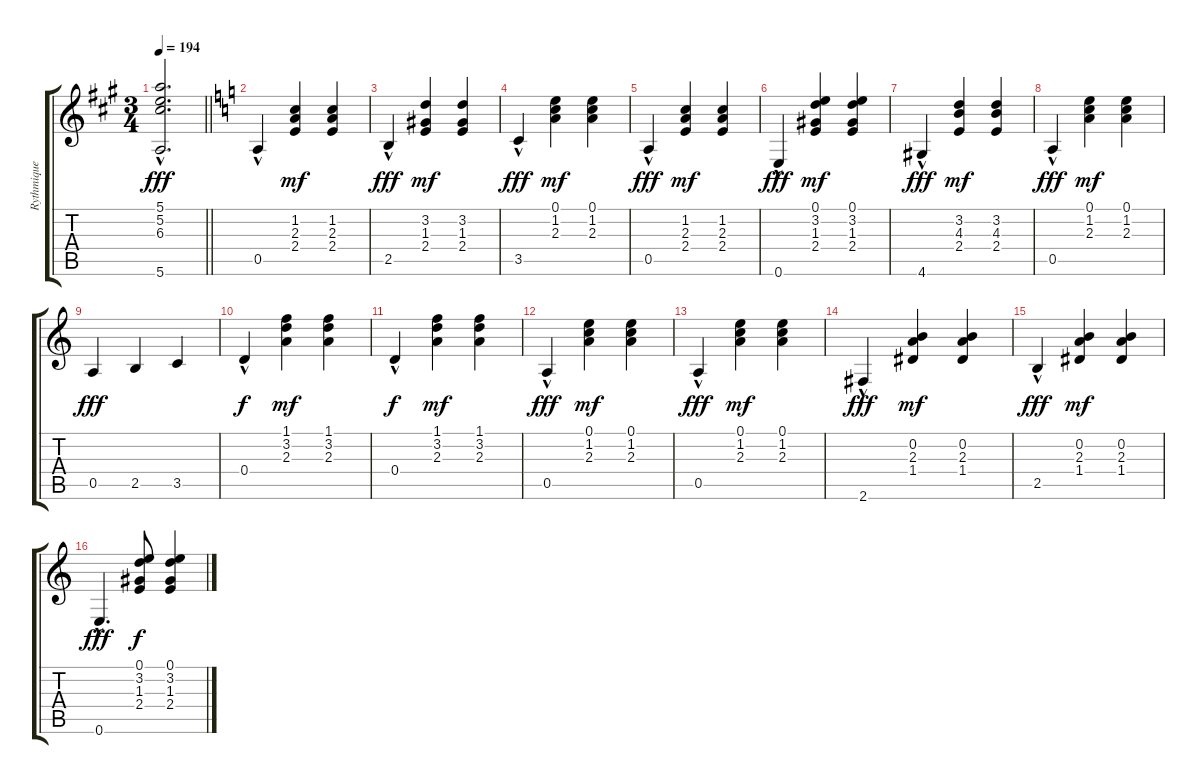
\track ("Rythmique" "Rythmique") {instrument acousticguitarsteel}
\staff {score tabs}
\tuning (E4 B3 G3 D3 A2 E2) {hide}
\ts (3 4)
\tempo 194
\clef g2
\barLineRight lightlight
\ks a
(5.1{hac} 5.2{hac} 6.3{hac} 5.6{hac}).2{d dy fff} |
\ks aminor
0.5{hac}.4 (1.2 2.3 2.4).4{dy mf} (1.2 2.3 2.4).4 |
2.5{hac}.4{dy fff} (3.2 1.3 2.4).4{dy mf} (3.2 1.3 2.4).4 |
3.5{hac}.4{dy fff} (0.1 1.2 2.3).4{dy mf} (0.1 1.2 2.3).4 |
0.5{hac}.4{dy fff} (1.2 2.3 2.4).4{dy mf} (1.2 2.3 2.4).4 |
0.6{hac}.4{dy fff} (0.1 3.2 1.3 2.4).4{dy mf} (0.1 3.2 1.3 2.4).4 |
4.6{hac}.4{dy fff} (3.2 4.3 2.4).4{dy mf} (3.2 4.3 2.4).4 |
0.5{hac}.4{dy fff} (0.1 1.2 2.3).4{dy mf} (0.1 1.2 2.3).4 |
0.5.4{dy fff} 2.5.4 3.5.4 |
0.4{hac}.4{dy f} (1.1 3.2 2.3).4{dy mf} (1.1 3.2 2.3).4 |
0.4{hac}.4{dy f} (1.1 3.2 2.3).4{dy mf} (1.1 3.2 2.3).4 |
0.5{hac}.4{dy fff} (0.1 1.2 2.3).4{dy mf} (0.1 1.2 2.3).4 |
0.5{hac}.4{dy fff} (0.1 1.2 2.3).4{dy mf} (0.1 1.2 2.3).4 |
2.6{hac}.4{dy fff} (0.2 2.3 1.4).4{dy mf} (0.2 2.3 1.4).4 |
2.5{hac}.4{dy fff} (0.2 2.3 1.4).4{dy mf} (0.2 2.3 1.4).4 |
0.6{hac}.4{d dy fff} (0.1 3.2 1.3 2.4).8{dy f} (0.1 3.2 1.3 2.4).4
